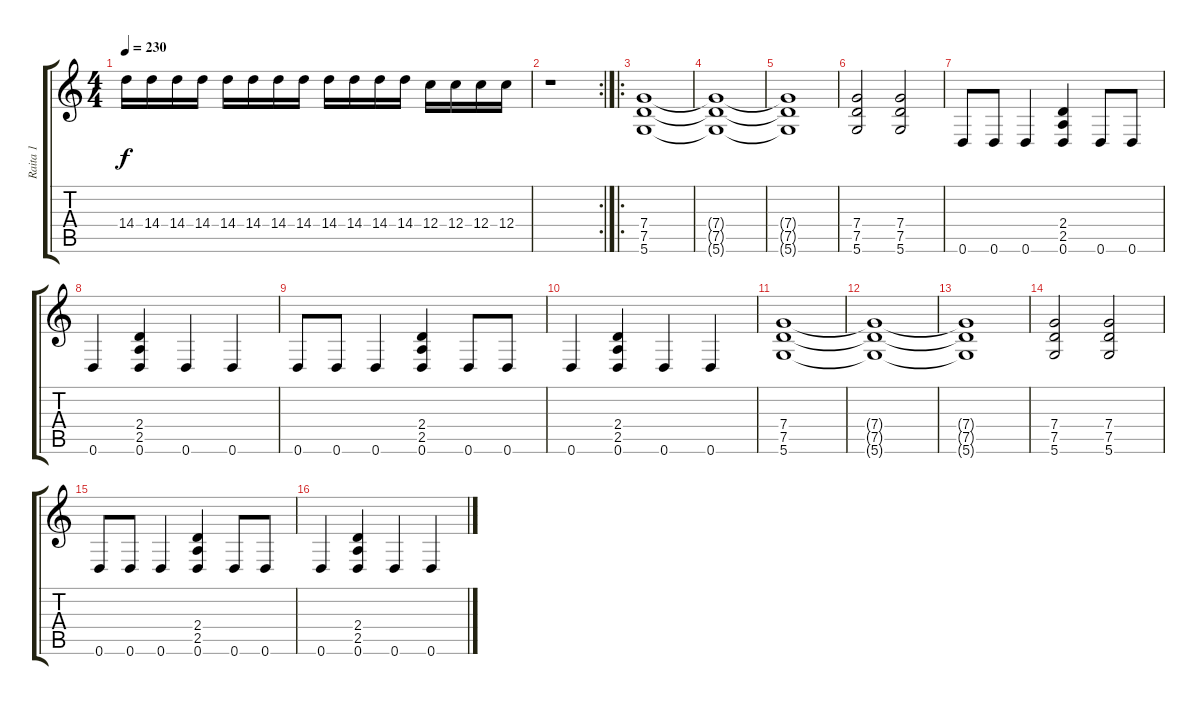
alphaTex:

\track ("Raita 1" "Raita 1") {instrument distortionguitar}
\staff {score tabs}
\tuning (D4 A3 F3 C3 G2 D2) {hide}
\ts (4 4)
\tempo 230
\clef g2
\ks c
14.4.16{dy f} 14.4.16 14.4.16 14.4.16 14.4.16 14.4.16 14.4.16 14.4.16 14.4.16 14.4.16 14.4.16 14.4.16 12.4.16 12.4.16 12.4.16 12.4.16 |
\rc 2
r.1 |
\ro
(7.4 7.5 5.6).1 |
(7.4{t} 7.5{t} 5.6{t}).1 |
(7.4{t} 7.5{t} 5.6{t}).1 |
(7.4 7.5 5.6).2 (7.4 7.5 5.6).2 |
0.6.8 0.6.8 0.6.4 (2.4 2.5 0.6).4 0.6.8 0.6.8 |
0.6.4 (2.4 2.5 0.6).4 0.6.4 0.6.4 |
0.6.8 0.6.8 0.6.4 (2.4 2.5 0.6).4 0.6.8 0.6.8 |
0.6.4 (2.4 2.5 0.6).4 0.6.4 0.6.4 |
(7.4 7.5 5.6).1 |
(7.4{t} 7.5{t} 5.6{t}).1 |
(7.4{t} 7.5{t} 5.6{t}).1 |
(7.4 7.5 5.6).2 (7.4 7.5 5.6).2 |
0.6.8 0.6.8 0.6.4 (2.4 2.5 0.6).4 0.6.8 0.6.8 |
0.6.4 (2.4 2.5 0.6).4 0.6.4 0.6.4
